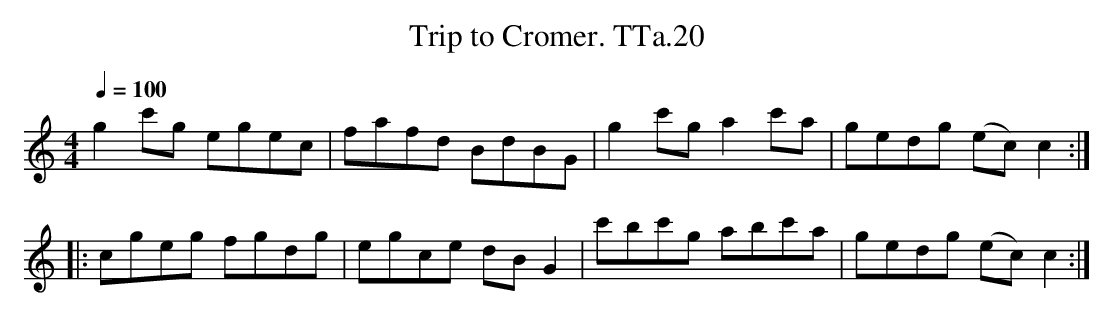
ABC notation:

X:1
T:Trip to Cromer. TTa.20
M:4/4
L:1/8
Q:1/4=100
K:C
g2c'g egec|fafd BdBG|g2c'ga2c'a|gedg (ec)c2:|
|:cgeg fgdg|egce dBG2|c'bc'g abc'a|gedg (ec)c2:|
